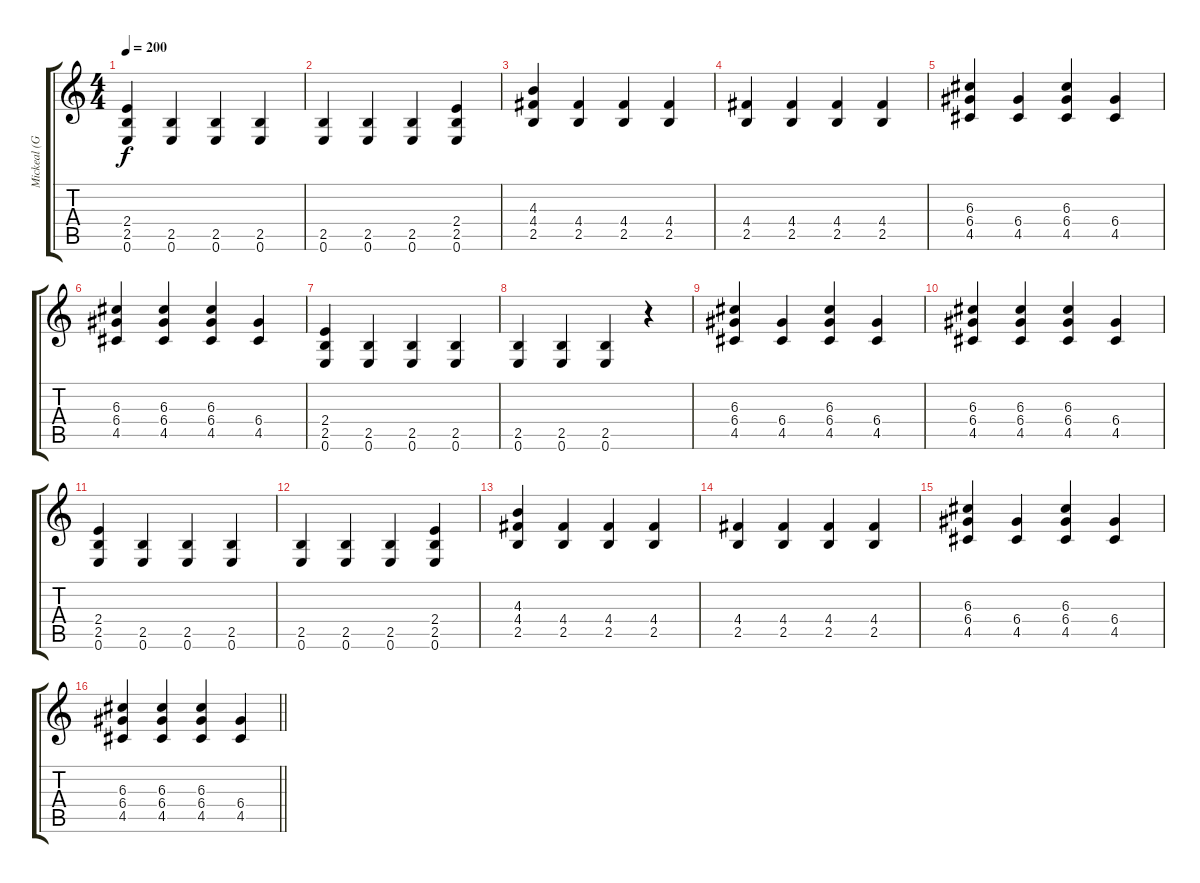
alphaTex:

\track ("Mickeal (Guitare_01)" "Mickeal (G") {instrument overdrivenguitar}
\staff {score tabs}
\tuning (E4 B3 G3 D3 A2 E2) {hide}
\ts (4 4)
\tempo 200
\clef g2
\ks c
(2.4 2.5 0.6).4{dy f} (2.5 0.6).4 (2.5 0.6).4 (2.5 0.6).4 |
(2.5 0.6).4 (2.5 0.6).4 (2.5 0.6).4 (2.4 2.5 0.6).4 |
(4.3 4.4 2.5).4 (4.4 2.5).4 (4.4 2.5).4 (4.4 2.5).4 |
(4.4 2.5).4 (4.4 2.5).4 (4.4 2.5).4 (4.4 2.5).4 |
(6.3 6.4 4.5).4 (6.4 4.5).4 (6.3 6.4 4.5).4 (6.4 4.5).4 |
(6.3 6.4 4.5).4 (6.3 6.4 4.5).4 (6.3 6.4 4.5).4 (6.4 4.5).4 |
(2.4 2.5 0.6).4 (2.5 0.6).4 (2.5 0.6).4 (2.5 0.6).4 |
(2.5 0.6).4 (2.5 0.6).4 (2.5 0.6).4 r.4 |
(6.3 6.4 4.5).4 (6.4 4.5).4 (6.3 6.4 4.5).4 (6.4 4.5).4 |
(6.3 6.4 4.5).4 (6.3 6.4 4.5).4 (6.3 6.4 4.5).4 (6.4 4.5).4 |
(2.4 2.5 0.6).4 (2.5 0.6).4 (2.5 0.6).4 (2.5 0.6).4 |
(2.5 0.6).4 (2.5 0.6).4 (2.5 0.6).4 (2.4 2.5 0.6).4 |
(4.3 4.4 2.5).4 (4.4 2.5).4 (4.4 2.5).4 (4.4 2.5).4 |
(4.4 2.5).4 (4.4 2.5).4 (4.4 2.5).4 (4.4 2.5).4 |
(6.3 6.4 4.5).4 (6.4 4.5).4 (6.3 6.4 4.5).4 (6.4 4.5).4 |
\barLineRight lightlight
(6.3 6.4 4.5).4 (6.3 6.4 4.5).4 (6.3 6.4 4.5).4 (6.4 4.5).4
